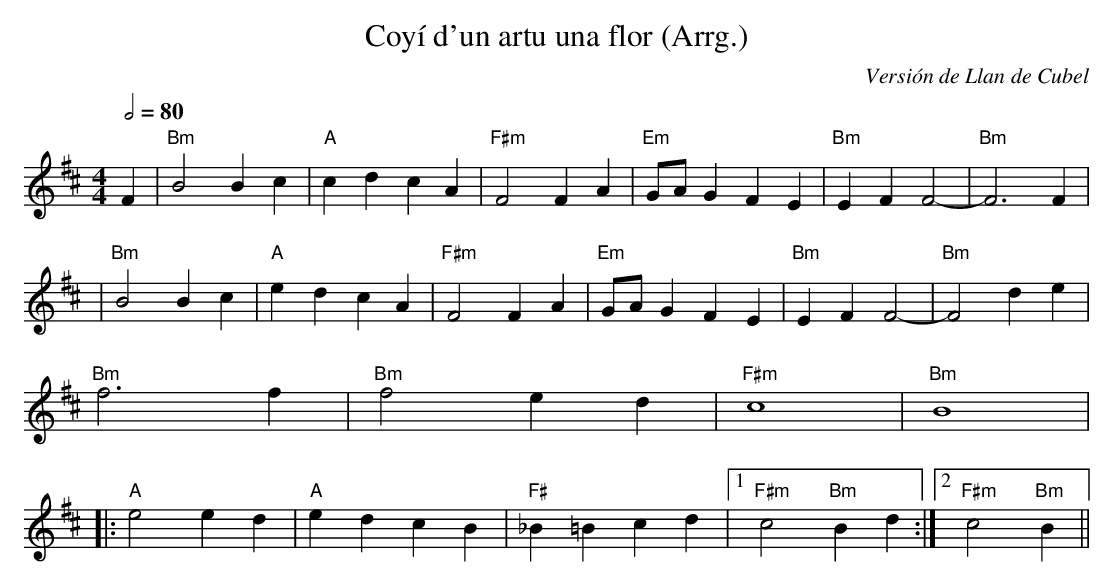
X:1
T:Coyí d'un artu una flor (Arrg.)
C:Versión de Llan de Cubel
M:4/4
L:1/4
Q:1/2=80
K:D
F|"Bm"B2Bc|"A"cdcA|"F#m"F2FA|"Em"G/A/G FE|"Bm"EFF2-|"Bm"F3 F|
|"Bm"B2Bc|"A"edcA|"F#m"F2FA|"Em"G/A/G FE|"Bm"EFF2-|"Bm"F2 de|
"Bm"f3f|"Bm"f2ed|"F#m"c4|"Bm"B4|
|:"A"e2ed|"A"edcB|"F#"_B=Bcd|[1 "F#m"c2 "Bm"Bd:|[2 "F#m"c2 "Bm"B||
